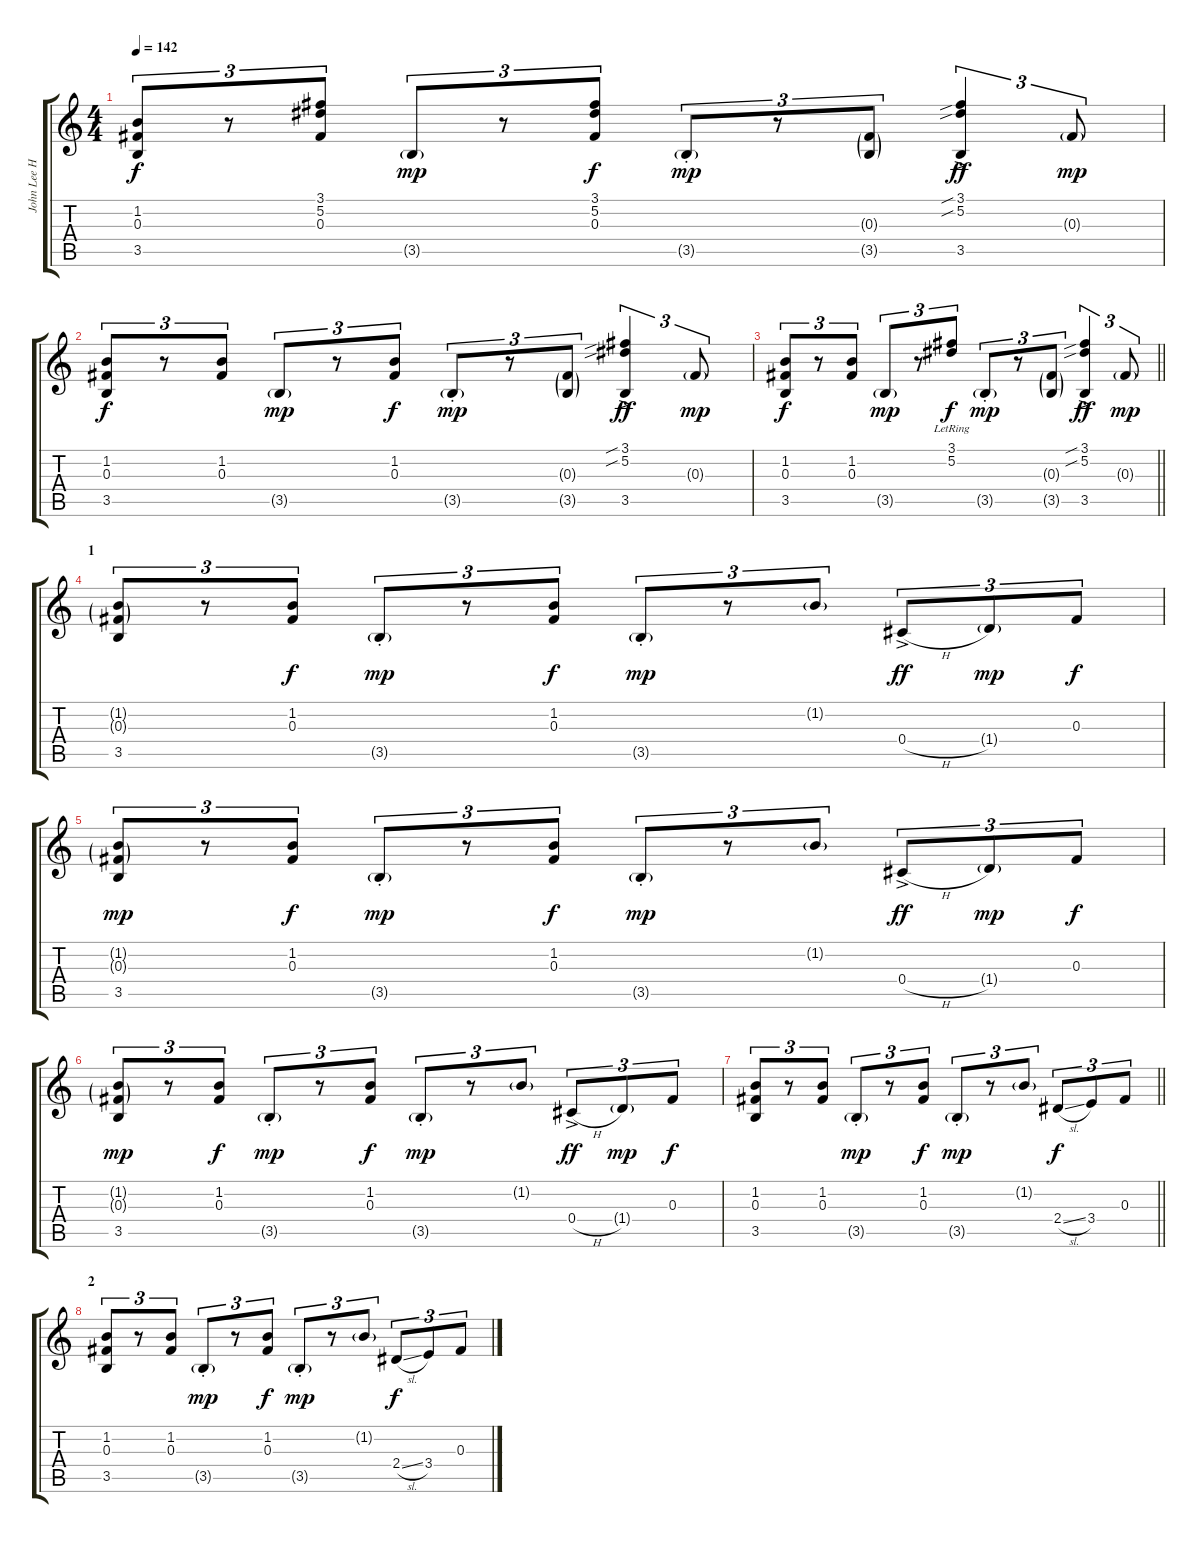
\track ("John Lee Hooker" "John Lee H") {instrument acousticguitarnylon}
\staff {score tabs}
\tuning (Eb4 Bb3 Gb3 Db3 Ab2 Eb2) {hide}
\ts (4 4)
\tempo 142
\clef g2
\ks c
(1.2 0.3 3.5).8{tu (3 2) dy f} r.8{tu (3 2)} (3.1 5.2 0.3).8{tu (3 2)} 3.5{g}.8{tu (3 2) dy mp} r.8{tu (3 2)} (3.1 5.2 0.3).8{tu (3 2) dy f} 3.5{g st}.8{tu (3 2) dy mp} r.8{tu (3 2)} (0.3{g} 3.5{g}).8{tu (3 2)} (3.1{sib ac} 5.2{sib ac} 3.5).4{tu (3 2) dy ff} 0.3{g}.8{tu (3 2) dy mp} |
(1.2 0.3 3.5).8{tu (3 2) dy f} r.8{tu (3 2)} (1.2 0.3).8{tu (3 2)} 3.5{g}.8{tu (3 2) dy mp} r.8{tu (3 2)} (1.2 0.3).8{tu (3 2) dy f} 3.5{g st}.8{tu (3 2) dy mp} r.8{tu (3 2)} (0.3{g} 3.5{g}).8{tu (3 2)} (3.1{sib ac} 5.2{sib ac} 3.5).4{tu (3 2) dy ff} 0.3{g}.8{tu (3 2) dy mp} |
\barLineRight lightlight
(1.2 0.3 3.5).8{tu (3 2) dy f} r.8{tu (3 2)} (1.2 0.3).8{tu (3 2)} 3.5{g}.8{tu (3 2) dy mp} r.8{tu (3 2)} (3.1{lr} 5.2{lr}).8{tu (3 2) dy f} 3.5{g st}.8{tu (3 2) dy mp} r.8{tu (3 2)} (0.3{g} 3.5{g}).8{tu (3 2)} (3.1{sib ac} 5.2{sib ac} 3.5).4{tu (3 2) dy ff} 0.3{g}.8{tu (3 2) dy mp} |
\section ("" "1")
(1.2{g} 0.3{g} 3.5).8{tu (3 2)} r.8{tu (3 2)} (1.2 0.3).8{tu (3 2) dy f} 3.5{g st}.8{tu (3 2) dy mp} r.8{tu (3 2)} (1.2 0.3).8{tu (3 2) dy f} 3.5{g st}.8{tu (3 2) dy mp} r.8{tu (3 2)} 1.2{g}.8{tu (3 2)} 0.4{h ac}.8{tu (3 2) dy ff} 1.4{g}.8{tu (3 2) dy mp} 0.3.8{tu (3 2) dy f} |
(1.2{g} 0.3{g} 3.5).8{tu (3 2) dy mp} r.8{tu (3 2)} (1.2 0.3).8{tu (3 2) dy f} 3.5{g st}.8{tu (3 2) dy mp} r.8{tu (3 2)} (1.2 0.3).8{tu (3 2) dy f} 3.5{g st}.8{tu (3 2) dy mp} r.8{tu (3 2)} 1.2{g}.8{tu (3 2)} 0.4{h ac}.8{tu (3 2) dy ff} 1.4{g}.8{tu (3 2) dy mp} 0.3.8{tu (3 2) dy f} |
(1.2{g} 0.3{g} 3.5).8{tu (3 2) dy mp} r.8{tu (3 2)} (1.2 0.3).8{tu (3 2) dy f} 3.5{g st}.8{tu (3 2) dy mp} r.8{tu (3 2)} (1.2 0.3).8{tu (3 2) dy f} 3.5{g st}.8{tu (3 2) dy mp} r.8{tu (3 2)} 1.2{g}.8{tu (3 2)} 0.4{h ac}.8{tu (3 2) dy ff} 1.4{g}.8{tu (3 2) dy mp} 0.3.8{tu (3 2) dy f} |
\barLineRight lightlight
(1.2 0.3 3.5).8{tu (3 2)} r.8{tu (3 2)} (1.2 0.3).8{tu (3 2)} 3.5{g st}.8{tu (3 2) dy mp} r.8{tu (3 2)} (1.2 0.3).8{tu (3 2) dy f} 3.5{g st}.8{tu (3 2) dy mp} r.8{tu (3 2)} 1.2{g}.8{tu (3 2)} 2.4{sl}.8{tu (3 2) dy f} 3.4.8{tu (3 2)} 0.3.8{tu (3 2)} |
\section ("" "2")
(1.2 0.3 3.5).8{tu (3 2)} r.8{tu (3 2)} (1.2 0.3).8{tu (3 2)} 3.5{g st}.8{tu (3 2) dy mp} r.8{tu (3 2)} (1.2 0.3).8{tu (3 2) dy f} 3.5{g st}.8{tu (3 2) dy mp} r.8{tu (3 2)} 1.2{g}.8{tu (3 2)} 2.4{sl}.8{tu (3 2) dy f} 3.4.8{tu (3 2)} 0.3.8{tu (3 2)}
